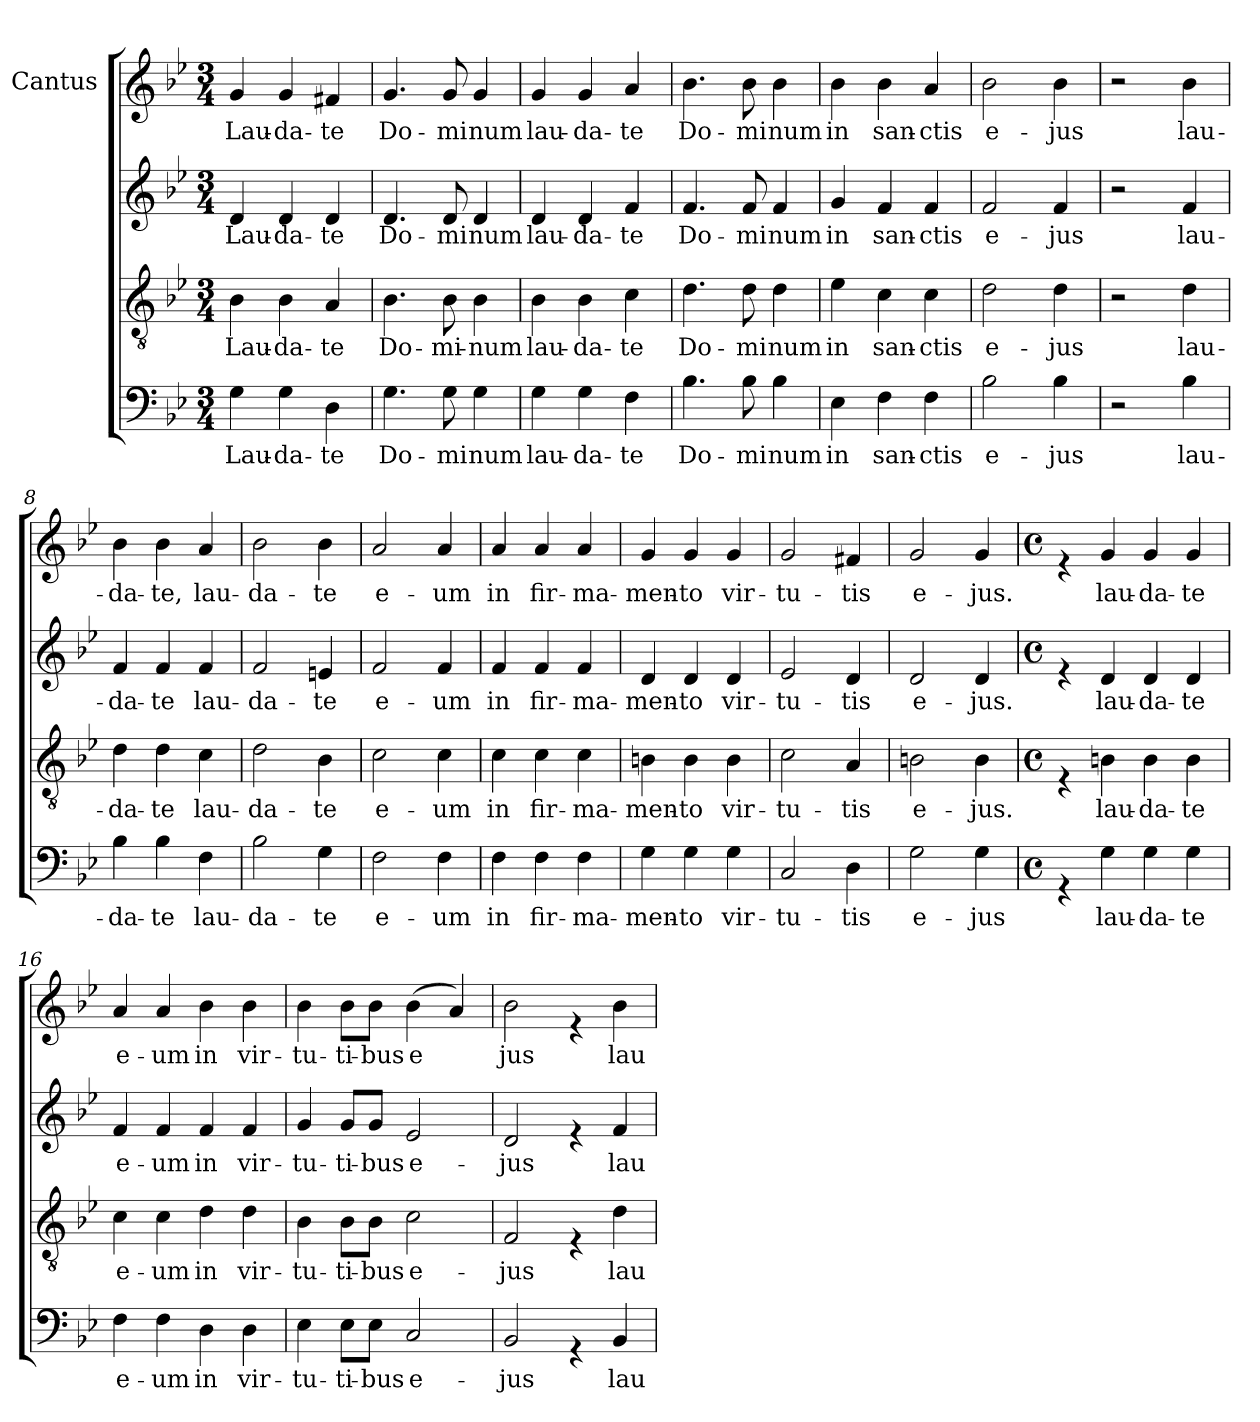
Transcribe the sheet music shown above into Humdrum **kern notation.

**kern	**text	**kern	**text	**kern	**text	**kern	**text
*part4	*part4	*part3	*part3	*part2	*part2	*part1	*part1
*staff4	*staff4	*staff3	*staff3	*staff2	*staff2	*staff1	*staff1
*	*	*	*	*	*	*I"Cantus	*
*clefF4	*	*clefGv2	*	*clefG2	*	*clefG2	*
*k[b-e-]	*	*k[b-e-]	*	*k[b-e-]	*	*k[b-e-]	*
*B-:	*	*B-:	*	*B-:	*	*B-:	*
*M3/4	*	*M3/4	*	*M3/4	*	*M3/4	*
=1	=1	=1	=1	=1	=1	=1	=1
!	!LO:LY:b	!	!LO:LY:b	!	!LO:LY:b	!	!LO:LY:b
4G\	Lau-	4B-\	Lau-	4d/	Lau-	4g/	Lau-
!	!LO:LY:b	!	!LO:LY:b	!	!LO:LY:b	!	!LO:LY:b
4G\	-da-	4B-\	-da-	4d/	-da-	4g/	-da-
!	!LO:LY:b	!	!LO:LY:b	!	!LO:LY:b	!	!LO:LY:b
4D\	-te	4A/	-te	4d/	-te	4f#X/	-te
=2	=2	=2	=2	=2	=2	=2	=2
!	!LO:LY:b	!	!LO:LY:b	!	!LO:LY:b	!	!LO:LY:b
4.G\	Do-	4.B-\	Do-	4.d/	Do-	4.g/	Do-
!	!LO:LY:b	!	!LO:LY:b	!	!LO:LY:b	!	!LO:LY:b
8G\	-mi	8B-\	-mi-	8d/	-mi	8g/	-mi
!	!LO:LY:b	!	!LO:LY:b	!	!LO:LY:b	!	!LO:LY:b
4G\	num	4B-\	-num	4d/	num	4g/	num
=3	=3	=3	=3	=3	=3	=3	=3
!	!LO:LY:b	!	!LO:LY:b	!	!LO:LY:b	!	!LO:LY:b
4G\	lau-	4B-\	lau-	4d/	lau-	4g/	lau-
!	!LO:LY:b	!	!LO:LY:b	!	!LO:LY:b	!	!LO:LY:b
4G\	-da-	4B-\	-da-	4d/	-da-	4g/	-da-
!	!LO:LY:b	!	!LO:LY:b	!	!LO:LY:b	!	!LO:LY:b
4F\	-te	4c\	-te	4f/	-te	4a/	-te
=4	=4	=4	=4	=4	=4	=4	=4
!	!LO:LY:b	!	!LO:LY:b	!	!LO:LY:b	!	!LO:LY:b
4.B-\	Do-	4.d\	Do-	4.f/	Do-	4.b-\	Do-
!	!LO:LY:b	!	!LO:LY:b	!	!LO:LY:b	!	!LO:LY:b
8B-\	-mi	8d\	-mi	8f/	-mi	8b-\	-mi
!	!LO:LY:b	!	!LO:LY:b	!	!LO:LY:b	!	!LO:LY:b
4B-\	num	4d\	num	4f/	num	4b-\	num
=5	=5	=5	=5	=5	=5	=5	=5
!	!LO:LY:b	!	!LO:LY:b	!	!LO:LY:b	!	!LO:LY:b
4E-\	in	4e-\	in	4g/	in	4b-\	in
!	!LO:LY:b	!	!LO:LY:b	!	!LO:LY:b	!	!LO:LY:b
4F\	san-	4c\	san-	4f/	san-	4b-\	san-
!	!LO:LY:b	!	!LO:LY:b	!	!LO:LY:b	!	!LO:LY:b
4F\	-ctis	4c\	-ctis	4f/	-ctis	4a/	-ctis
!!LO:LB:g=z
=6	=6	=6	=6	=6	=6	=6	=6
!	!LO:LY:b	!	!LO:LY:b	!	!LO:LY:b	!	!LO:LY:b
2B-\	e-	2d\	e-	2f/	e-	2b-\	e-
!	!LO:LY:b	!	!LO:LY:b	!	!LO:LY:b	!	!LO:LY:b
4B-\	-jus	4d\	-jus	4f/	-jus	4b-\	-jus
=7	=7	=7	=7	=7	=7	=7	=7
2r	.	2r	.	2r	.	2r	.
!	!LO:LY:b	!	!LO:LY:b	!	!LO:LY:b	!	!LO:LY:b
4B-\	lau-	4d\	lau-	4f/	lau-	4b-\	lau-
=8	=8	=8	=8	=8	=8	=8	=8
!	!LO:LY:b	!	!LO:LY:b	!	!LO:LY:b	!	!LO:LY:b
4B-\	-da-	4d\	-da-	4f/	-da-	4b-\	-da-
!	!LO:LY:b	!	!LO:LY:b	!	!LO:LY:b	!	!LO:LY:b
4B-\	-te	4d\	-te	4f/	-te	4b-\	-te,
!	!LO:LY:b	!	!LO:LY:b	!	!LO:LY:b	!	!LO:LY:b
4F\	lau-	4c\	lau-	4f/	lau-	4a/	lau-
=9	=9	=9	=9	=9	=9	=9	=9
!	!LO:LY:b	!	!LO:LY:b	!	!LO:LY:b	!	!LO:LY:b
2B-\	-da-	2d\	-da-	2f/	-da-	2b-\	-da-
!	!LO:LY:b	!	!LO:LY:b	!	!LO:LY:b	!	!LO:LY:b
4G\	-te	4B-\	-te	4en/	-te	4b-\	-te
=10	=10	=10	=10	=10	=10	=10	=10
!	!LO:LY:b	!	!LO:LY:b	!	!LO:LY:b	!	!LO:LY:b
2F\	e-	2c\	e-	2f/	e-	2a/	e-
!	!LO:LY:b	!	!LO:LY:b	!	!LO:LY:b	!	!LO:LY:b
4F\	-um	4c\	-um	4f/	-um	4a/	-um
!!LO:LB:g=z
=11	=11	=11	=11	=11	=11	=11	=11
!	!LO:LY:b	!	!LO:LY:b	!	!LO:LY:b	!	!LO:LY:b
4F\	in	4c\	in	4f/	in	4a/	in
!	!LO:LY:b	!	!LO:LY:b	!	!LO:LY:b	!	!LO:LY:b
4F\	fir-	4c\	fir-	4f/	fir-	4a/	fir-
!	!LO:LY:b	!	!LO:LY:b	!	!LO:LY:b	!	!LO:LY:b
4F\	-ma-	4c\	-ma-	4f/	-ma-	4a/	-ma-
=12	=12	=12	=12	=12	=12	=12	=12
!	!LO:LY:b	!	!LO:LY:b	!	!LO:LY:b	!	!LO:LY:b
4G\	-men-	4Bn\	-men-	4d/	-men-	4g/	-men-
!	!LO:LY:b	!	!LO:LY:b	!	!LO:LY:b	!	!LO:LY:b
4G\	-to	4B\	-to	4d/	-to	4g/	-to
!	!LO:LY:b	!	!LO:LY:b	!	!LO:LY:b	!	!LO:LY:b
4G\	vir-	4B\	vir-	4d/	vir-	4g/	vir-
=13	=13	=13	=13	=13	=13	=13	=13
!	!LO:LY:b	!	!LO:LY:b	!	!LO:LY:b	!	!LO:LY:b
2C/	-tu-	2c\	-tu-	2e-/	-tu-	2g/	-tu-
!	!LO:LY:b	!	!LO:LY:b	!	!LO:LY:b	!	!LO:LY:b
4D\	-tis	4A/	-tis	4d/	-tis	4f#X/	-tis
=14	=14	=14	=14	=14	=14	=14	=14
!	!LO:LY:b	!	!LO:LY:b	!	!LO:LY:b	!	!LO:LY:b
2G\	e-	2Bn\	e-	2d/	e-	2g/	e-
!	!LO:LY:b	!	!LO:LY:b	!	!LO:LY:b	!	!LO:LY:b
4G\	-jus	4B\	-jus.	4d/	-jus.	4g/	-jus.
!!LO:LB:g=z
=15	=15	=15	=15	=15	=15	=15	=15
*M4/4	*	*M4/4	*	*M4/4	*	*M4/4	*
*met(c)	*	*met(c)	*	*met(c)	*	*met(c)	*
4rGG	.	4rE	.	4re	.	4re	.
!	!LO:LY:b	!	!LO:LY:b	!	!LO:LY:b	!	!LO:LY:b
4G\	lau-	4Bn\	lau-	4d/	lau-	4g/	lau-
!	!LO:LY:b	!	!LO:LY:b	!	!LO:LY:b	!	!LO:LY:b
4G\	-da-	4B\	-da-	4d/	-da-	4g/	-da-
!	!LO:LY:b	!	!LO:LY:b	!	!LO:LY:b	!	!LO:LY:b
4G\	-te	4B\	-te	4d/	-te	4g/	-te
=16	=16	=16	=16	=16	=16	=16	=16
!	!LO:LY:b	!	!LO:LY:b	!	!LO:LY:b	!	!LO:LY:b
4F\	e-	4c\	e-	4f/	e-	4a/	e-
!	!LO:LY:b	!	!LO:LY:b	!	!LO:LY:b	!	!LO:LY:b
4F\	-um	4c\	-um	4f/	-um	4a/	-um
!	!LO:LY:b	!	!LO:LY:b	!	!LO:LY:b	!	!LO:LY:b
4D\	in	4d\	in	4f/	in	4b-\	in
!	!LO:LY:b	!	!LO:LY:b	!	!LO:LY:b	!	!LO:LY:b
4D\	vir-	4d\	vir-	4f/	vir-	4b-\	vir-
=17	=17	=17	=17	=17	=17	=17	=17
!	!LO:LY:b	!	!LO:LY:b	!	!LO:LY:b	!	!LO:LY:b
4E-\	-tu-	4B-\	-tu-	4g/	-tu-	4b-\	-tu-
!	!LO:LY:b	!	!LO:LY:b	!	!LO:LY:b	!	!LO:LY:b
8E-\L	-ti-	8B-\L	-ti-	8g/L	-ti-	8b-\L	-ti-
!	!LO:LY:b	!	!LO:LY:b	!	!LO:LY:b	!	!LO:LY:b
8E-\J	-bus	8B-\J	-bus	8g/J	-bus	8b-\J	-bus
!	!LO:LY:b	!	!LO:LY:b	!	!LO:LY:b	!	!LO:LY:b
2C/	e-	2c\	e-	2e-/	e-	(>4b-\	e
.	.	.	.	.	.	4a/)	.
=18	=18	=18	=18	=18	=18	=18	=18
!	!LO:LY:b	!	!LO:LY:b	!	!LO:LY:b	!	!LO:LY:b
2BB-/	-jus	2F/	-jus	2d/	-jus	2b-\	jus
4rGG	.	4rE	.	4re	.	4re	.
!	!LO:LY:b	!	!LO:LY:b	!	!LO:LY:b	!	!LO:LY:b
4BB-/	lau-	4d\	lau-	4f/	lau	4b-\	lau-
=	=	=	=	=	=	=	=
*-	*-	*-	*-	*-	*-	*-	*-
